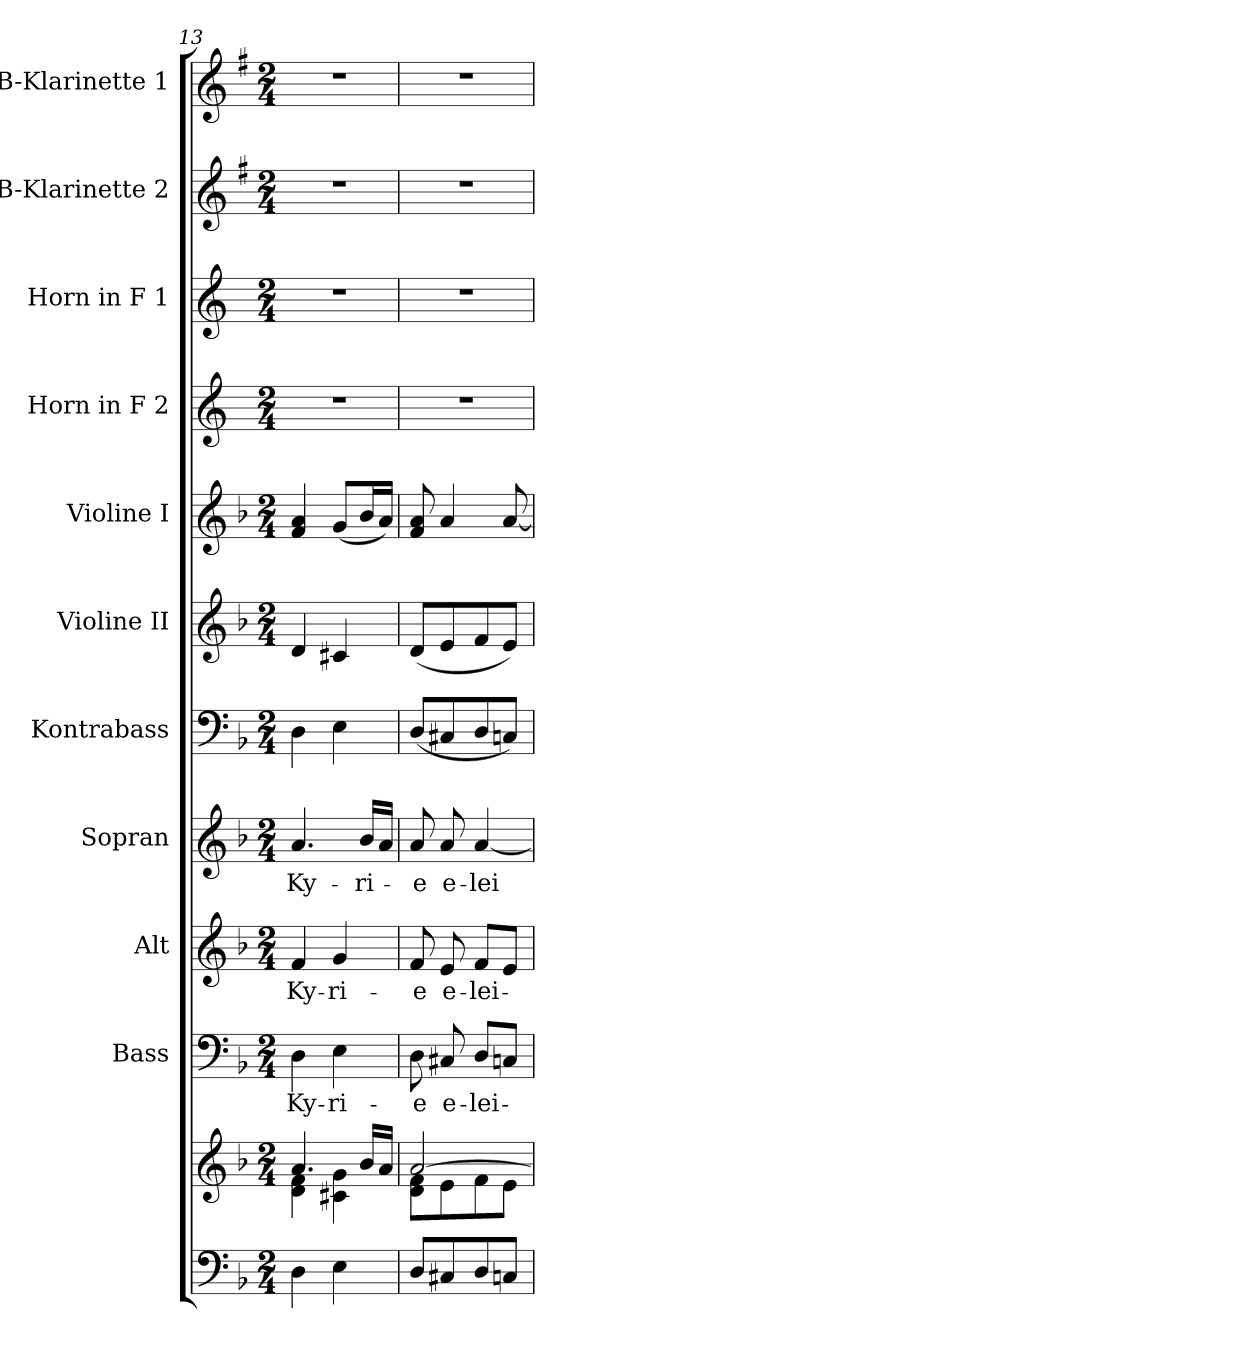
**kern	**kern	**kern	**text	**kern	**text	**kern	**text	**kern	**kern	**kern	**kern	**kern	**kern	**kern
*part11	*part11	*part10	*part10	*part9	*part9	*part8	*part8	*part7	*part6	*part5	*part4	*part3	*part2	*part1
*staff12	*staff11	*staff10	*staff10	*staff9	*staff9	*staff8	*staff8	*staff7	*staff6	*staff5	*staff4	*staff3	*staff2	*staff1
*	*	*I"Bass	*	*I"Alt	*	*I"Sopran	*	*I"Kontrabass	*I"Violine II	*I"Violine I	*I"Horn in F 2	*I"Horn in F 1	*I"B-Klarinette 2	*I"B-Klarinette 1
*	*	*I'B.	*	*I'A.	*	*I'S.	*	*I'Kb.	*I'Vl. II	*I'Vl. I	*	*	*I'B Kl. 2	*I'B Kl. 1
*clefF4	*clefG2	*clefF4	*	*clefG2	*	*clefG2	*	*clefF4	*clefG2	*clefG2	*clefG2	*clefG2	*clefG2	*clefG2
*	*	*	*	*	*	*	*	*ITrd7c12	*	*	*ITrd4c7	*ITrd4c7	*ITrd1c2	*ITrd1c2
*k[b-]	*k[b-]	*k[b-]	*	*k[b-]	*	*k[b-]	*	*k[b-]	*k[b-]	*k[b-]	*k[b-]	*k[b-]	*k[b-]	*k[b-]
*F:	*F:	*F:	*	*F:	*	*F:	*	*F:	*F:	*F:	*F:	*F:	*F:	*F:
*M2/4	*M2/4	*M2/4	*	*M2/4	*	*M2/4	*	*M2/4	*M2/4	*M2/4	*M2/4	*M2/4	*M2/4	*M2/4
=13	=13	=13	=13	=13	=13	=13	=13	=13	=13	=13	=13	=13	=13	=13
*	*^	*	*	*	*	*	*	*	*	*	*	*	*	*
!	!	!	!	!LO:LY:b	!	!LO:LY:b	!	!LO:LY:b	!	!	!	!	!	!	!
4D\	4.a/	4d\ 4f\	4D\	Ky-	4f/	Ky-	4.a/	Ky-	4DD\	4d/	4f/ 4a/	2r	2r	2r	2r
!	!	!	!	!LO:LY:b	!	!LO:LY:b	!	!	!	!	!	!	!	!	!
4E\	.	4c#X\ 4g\	4E\	-ri-	4g/	-ri-	.	.	4EE\	4c#X/	(<8g/L	.	.	.	.
!	!	!	!	!	!	!	!	!LO:LY:b	!	!	!	!	!	!	!
.	16b-/LL	.	.	.	.	.	16b-/LL	-ri-	.	.	16b-/L	.	.	.	.
.	16a/JJ	.	.	.	.	.	16a/JJ	.	.	.	16a/JJ)	.	.	.	.
!!LO:PB:g=z
=14	=14	=14	=14	=14	=14	=14	=14	=14	=14	=14	=14	=14	=14	=14	=14
!	!	!	!	!LO:LY:b	!	!LO:LY:b	!	!LO:LY:b	!	!	!	!	!	!	!
8D/L	[>2a/	8d\ 8f\L	8D\	-e	8f/	-e	8a/	-e	(<8DD/L	(<8d/L	8f/ 8a/	2r	2r	2r	2r
!	!	!	!	!LO:LY:b	!	!LO:LY:b	!	!LO:LY:b	!	!	!	!	!	!	!
8C#X/	.	8e\	8C#X/	e-	8e/	e-	8a/	e-	8CC#X/	8e/	4a/	.	.	.	.
!	!	!	!	!LO:LY:b	!	!LO:LY:b	!	!LO:LY:b	!	!	!	!	!	!	!
8D/	.	8f\	8D/L	-lei-	8f/L	-lei-	[4a/	-lei-	8DD/	8f/	.	.	.	.	.
8Cn/J	.	8e\J	8Cn/J	.	8e/J	.	.	.	8CCn/J)	8e/J)	[8a/	.	.	.	.
*	*v	*v	*	*	*	*	*	*	*	*	*	*	*	*	*
=	=	=	=	=	=	=	=	=	=	=	=	=	=	=
*-	*-	*-	*-	*-	*-	*-	*-	*-	*-	*-	*-	*-	*-	*-
